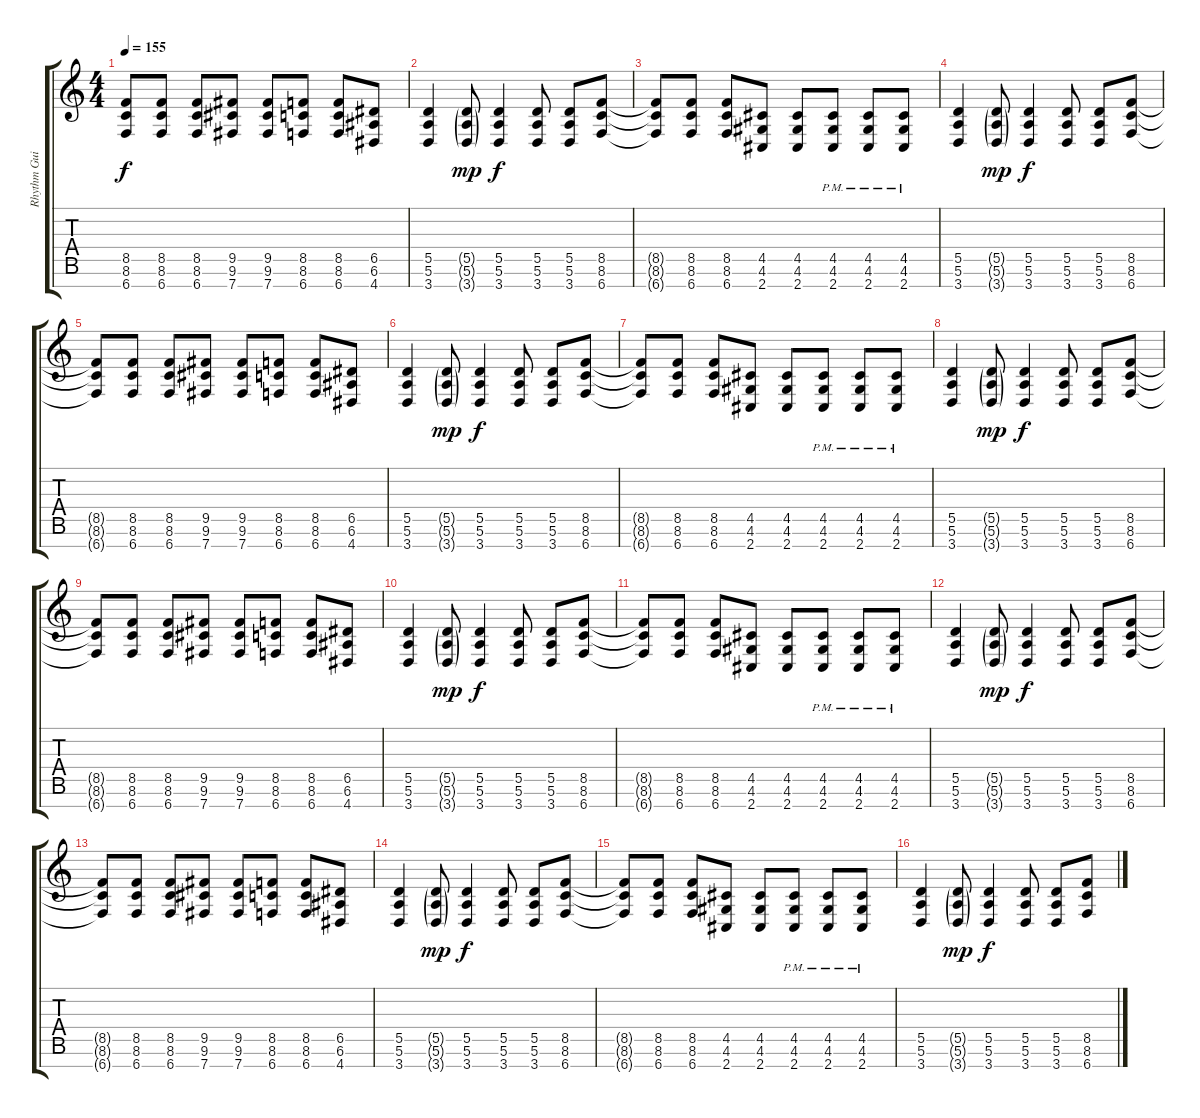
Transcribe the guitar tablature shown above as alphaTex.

\track ("Rhythm Guitar R" "Rhythm Gui") {instrument distortionguitar}
\staff {score tabs}
\tuning (E4 B3 G3 D3 A2 E2 B1) {hide}
\ts (4 4)
\tempo 155
\clef g2
\ks c
(8.5{t} 8.6{t} 6.7{t}).8{dy f} (8.5 8.6 6.7).8 (8.5 8.6 6.7).8 (9.5 9.6 7.7).8 (9.5 9.6 7.7).8 (8.5 8.6 6.7).8 (8.5 8.6 6.7).8 (6.5 6.6 4.7).8 |
(5.5 5.6 3.7).4 (5.5{g} 5.6{g} 3.7{g}).8{dy mp} (5.5 5.6 3.7).4{dy f} (5.5 5.6 3.7).8 (5.5 5.6 3.7).8 (8.5 8.6 6.7).8 |
(8.5{t} 8.6{t} 6.7{t}).8 (8.5 8.6 6.7).8 (8.5 8.6 6.7).8 (4.5 4.6 2.7).8 (4.5 4.6 2.7).8 (4.5{pm} 4.6{pm} 2.7{pm}).8 (4.5{pm} 4.6{pm} 2.7{pm}).8 (4.5{pm} 4.6{pm} 2.7{pm}).8 |
(5.5 5.6 3.7).4 (5.5{g} 5.6{g} 3.7{g}).8{dy mp} (5.5 5.6 3.7).4{dy f} (5.5 5.6 3.7).8 (5.5 5.6 3.7).8 (8.5 8.6 6.7).8 |
(8.5{t} 8.6{t} 6.7{t}).8 (8.5 8.6 6.7).8 (8.5 8.6 6.7).8 (9.5 9.6 7.7).8 (9.5 9.6 7.7).8 (8.5 8.6 6.7).8 (8.5 8.6 6.7).8 (6.5 6.6 4.7).8 |
(5.5 5.6 3.7).4 (5.5{g} 5.6{g} 3.7{g}).8{dy mp} (5.5 5.6 3.7).4{dy f} (5.5 5.6 3.7).8 (5.5 5.6 3.7).8 (8.5 8.6 6.7).8 |
(8.5{t} 8.6{t} 6.7{t}).8 (8.5 8.6 6.7).8 (8.5 8.6 6.7).8 (4.5 4.6 2.7).8 (4.5 4.6 2.7).8 (4.5{pm} 4.6{pm} 2.7{pm}).8 (4.5{pm} 4.6{pm} 2.7{pm}).8 (4.5{pm} 4.6{pm} 2.7{pm}).8 |
(5.5 5.6 3.7).4 (5.5{g} 5.6{g} 3.7{g}).8{dy mp} (5.5 5.6 3.7).4{dy f} (5.5 5.6 3.7).8 (5.5 5.6 3.7).8 (8.5 8.6 6.7).8 |
(8.5{t} 8.6{t} 6.7{t}).8 (8.5 8.6 6.7).8 (8.5 8.6 6.7).8 (9.5 9.6 7.7).8 (9.5 9.6 7.7).8 (8.5 8.6 6.7).8 (8.5 8.6 6.7).8 (6.5 6.6 4.7).8 |
(5.5 5.6 3.7).4 (5.5{g} 5.6{g} 3.7{g}).8{dy mp} (5.5 5.6 3.7).4{dy f} (5.5 5.6 3.7).8 (5.5 5.6 3.7).8 (8.5 8.6 6.7).8 |
(8.5{t} 8.6{t} 6.7{t}).8 (8.5 8.6 6.7).8 (8.5 8.6 6.7).8 (4.5 4.6 2.7).8 (4.5 4.6 2.7).8 (4.5{pm} 4.6{pm} 2.7{pm}).8 (4.5{pm} 4.6{pm} 2.7{pm}).8 (4.5{pm} 4.6{pm} 2.7{pm}).8 |
(5.5 5.6 3.7).4 (5.5{g} 5.6{g} 3.7{g}).8{dy mp} (5.5 5.6 3.7).4{dy f} (5.5 5.6 3.7).8 (5.5 5.6 3.7).8 (8.5 8.6 6.7).8 |
(8.5{t} 8.6{t} 6.7{t}).8 (8.5 8.6 6.7).8 (8.5 8.6 6.7).8 (9.5 9.6 7.7).8 (9.5 9.6 7.7).8 (8.5 8.6 6.7).8 (8.5 8.6 6.7).8 (6.5 6.6 4.7).8 |
(5.5 5.6 3.7).4 (5.5{g} 5.6{g} 3.7{g}).8{dy mp} (5.5 5.6 3.7).4{dy f} (5.5 5.6 3.7).8 (5.5 5.6 3.7).8 (8.5 8.6 6.7).8 |
(8.5{t} 8.6{t} 6.7{t}).8 (8.5 8.6 6.7).8 (8.5 8.6 6.7).8 (4.5 4.6 2.7).8 (4.5 4.6 2.7).8 (4.5{pm} 4.6{pm} 2.7{pm}).8 (4.5{pm} 4.6{pm} 2.7{pm}).8 (4.5{pm} 4.6{pm} 2.7{pm}).8 |
(5.5 5.6 3.7).4 (5.5{g} 5.6{g} 3.7{g}).8{dy mp} (5.5 5.6 3.7).4{dy f} (5.5 5.6 3.7).8 (5.5 5.6 3.7).8 (8.5 8.6 6.7).8
